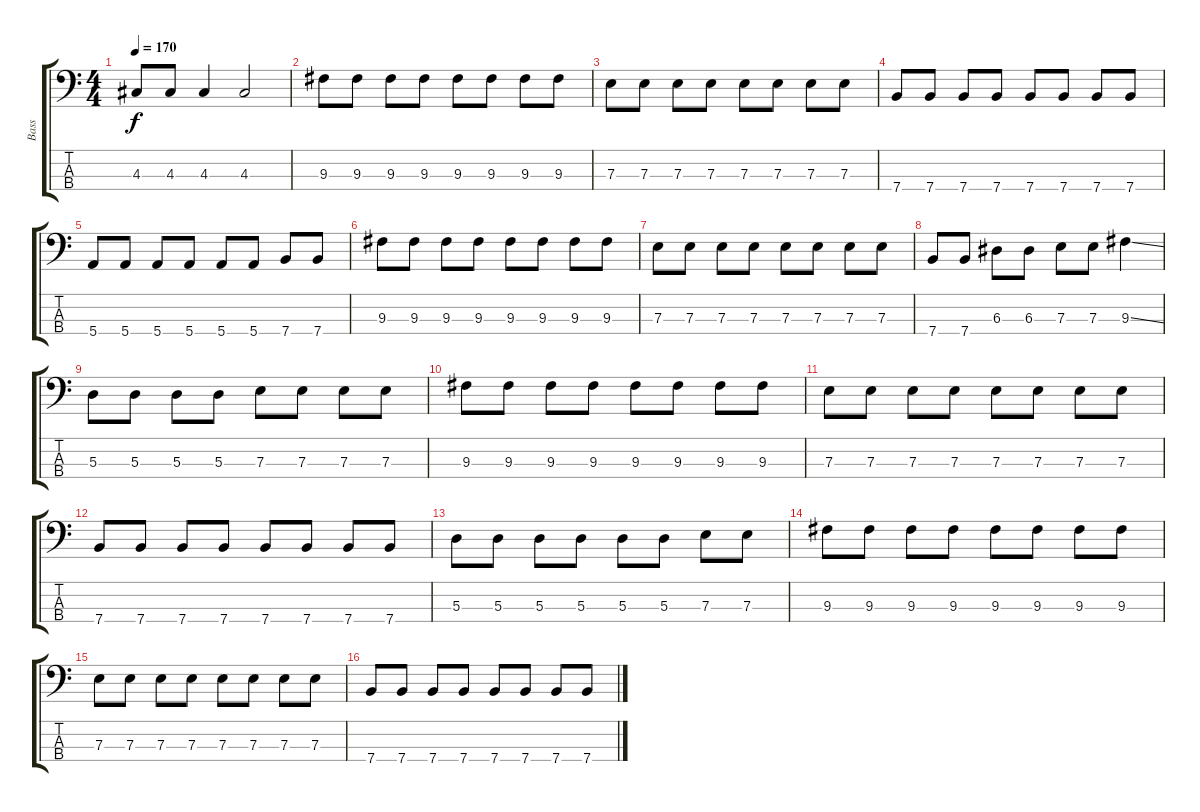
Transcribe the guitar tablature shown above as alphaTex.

\track ("Bass" "Bass") {instrument electricbasspick}
\staff {score tabs}
\tuning (G2 D2 A1 E1) {hide}
\ts (4 4)
\tempo 170
\clef f4
\ks c
4.3.8{dy f} 4.3.8 4.3.4 4.3.2 |
9.3.8 9.3.8 9.3.8 9.3.8 9.3.8 9.3.8 9.3.8 9.3.8 |
7.3.8 7.3.8 7.3.8 7.3.8 7.3.8 7.3.8 7.3.8 7.3.8 |
7.4.8 7.4.8 7.4.8 7.4.8 7.4.8 7.4.8 7.4.8 7.4.8 |
5.4.8 5.4.8 5.4.8 5.4.8 5.4.8 5.4.8 7.4.8 7.4.8 |
9.3.8 9.3.8 9.3.8 9.3.8 9.3.8 9.3.8 9.3.8 9.3.8 |
7.3.8 7.3.8 7.3.8 7.3.8 7.3.8 7.3.8 7.3.8 7.3.8 |
7.4.8 7.4.8 6.3.8 6.3.8 7.3.8 7.3.8 9.3{ss}.4 |
5.3.8 5.3.8 5.3.8 5.3.8 7.3.8 7.3.8 7.3.8 7.3.8 |
9.3.8 9.3.8 9.3.8 9.3.8 9.3.8 9.3.8 9.3.8 9.3.8 |
7.3.8 7.3.8 7.3.8 7.3.8 7.3.8 7.3.8 7.3.8 7.3.8 |
7.4.8 7.4.8 7.4.8 7.4.8 7.4.8 7.4.8 7.4.8 7.4.8 |
5.3.8 5.3.8 5.3.8 5.3.8 5.3.8 5.3.8 7.3.8 7.3.8 |
9.3.8 9.3.8 9.3.8 9.3.8 9.3.8 9.3.8 9.3.8 9.3.8 |
7.3.8 7.3.8 7.3.8 7.3.8 7.3.8 7.3.8 7.3.8 7.3.8 |
7.4.8 7.4.8 7.4.8 7.4.8 7.4.8 7.4.8 7.4.8 7.4.8
